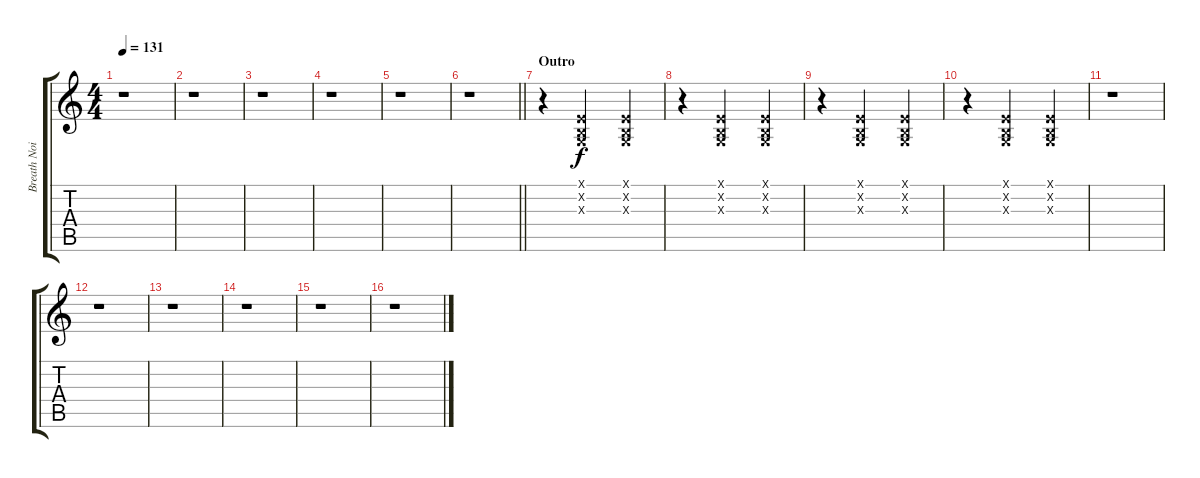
\track ("Breath Noise II" "Breath Noi") {instrument breathnoise}
\staff {score tabs}
\tuning (E4 B3 G3 D3 A2 E2) {hide}
\ts (4 4)
\tempo 131
\clef g2
\ks c
r.1{dy f} |
r.1 |
r.1 |
r.1 |
r.1 |
\barLineRight lightlight
r.1 |
\section ("" "Outro")
r.4 (0.1{x} 0.2{x} 0.3{x}).2 (0.1{x} 0.2{x} 0.3{x}).4 |
r.4 (0.1{x} 0.2{x} 0.3{x}).2 (0.1{x} 0.2{x} 0.3{x}).4 |
r.4 (0.1{x} 0.2{x} 0.3{x}).2 (0.1{x} 0.2{x} 0.3{x}).4 |
r.4 (0.1{x} 0.2{x} 0.3{x}).2 (0.1{x} 0.2{x} 0.3{x}).4 |
r.1 |
r.1 |
r.1 |
r.1 |
r.1 |
r.1
